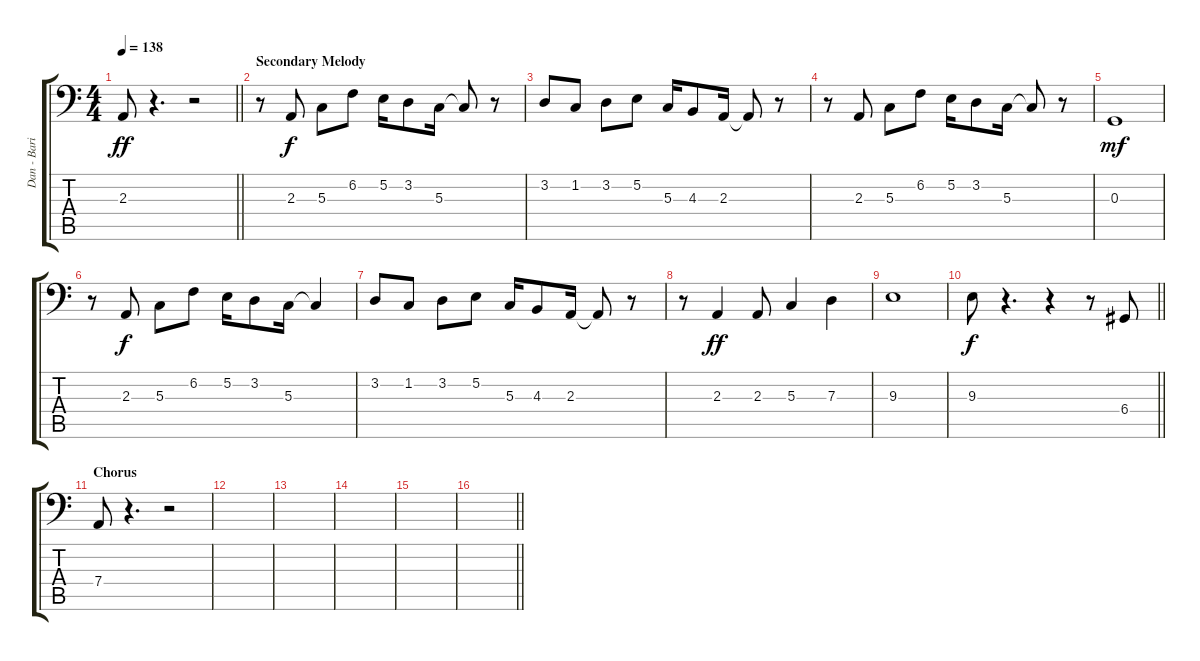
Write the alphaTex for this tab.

\track ("Dan - Bari Sax" "Dan - Bari") {instrument baritonesax}
\staff {score tabs}
\tuning (E3 B2 G2 D2 A1 E1) {hide}
\ts (4 4)
\tempo 138
\clef f4
\barLineRight lightlight
\ks c
2.3.8{dy ff} r.4{d} r.2 |
\section ("" "Secondary Melody")
r.8 2.3.8{dy f} 5.3.8 6.2.8 5.2.16 3.2.8 5.3.16 5.3{t}.8 r.8 |
3.2.8 1.2.8 3.2.8 5.2.8 5.3.16 4.3.8 2.3.16 2.3{t}.8 r.8 |
r.8 2.3.8 5.3.8 6.2.8 5.2.16 3.2.8 5.3.16 5.3{t}.8 r.8 |
0.3.1{dy mf} |
r.8 2.3.8{dy f} 5.3.8 6.2.8 5.2.16 3.2.8 5.3.16 5.3{t}.4 |
3.2.8 1.2.8 3.2.8 5.2.8 5.3.16 4.3.8 2.3.16 2.3{t}.8 r.8 |
r.8 2.3.4{dy ff} 2.3.8 5.3.4 7.3.4 |
9.3.1 |
\barLineRight lightlight
9.3.8{dy f} r.4{d} r.4 r.8 6.4.8 |
\section ("" "Chorus")
7.4.8 r.4{d} r.2 |
|
|
|
|
\barLineRight lightlight
